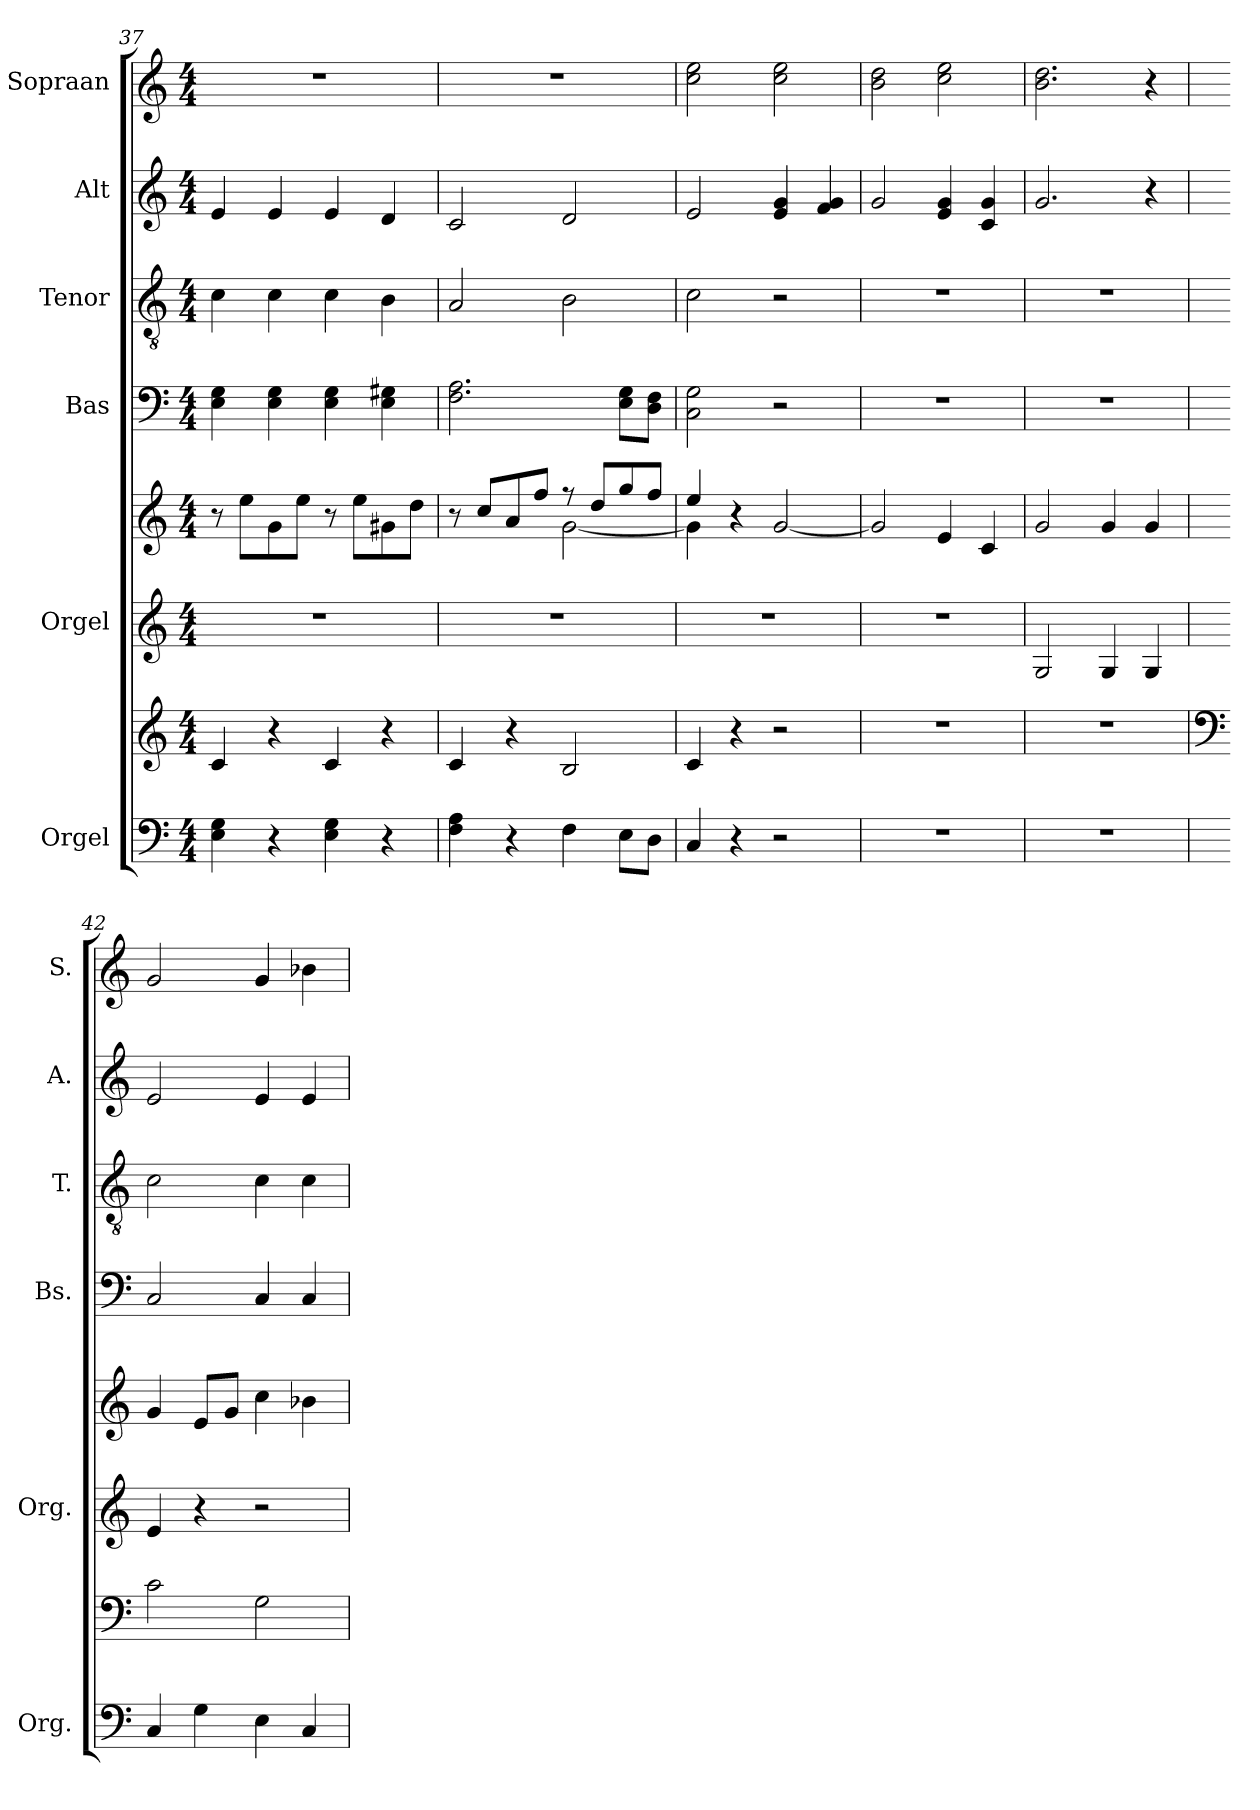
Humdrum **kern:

**kern	**kern	**kern	**kern	**kern	**kern	**kern	**kern
*part6	*part6	*part5	*part5	*part4	*part3	*part2	*part1
*staff8	*staff7	*staff6	*staff5	*staff4	*staff3	*staff2	*staff1
*I"Orgel	*	*I"Orgel	*	*I"Bas	*I"Tenor	*I"Alt	*I"Sopraan
*I'Org.	*	*I'Org.	*	*I'Bs.	*I'T.	*I'A.	*I'S.
!!LO:PB:g=z
*clefF4	*clefG2	*clefG2	*clefG2	*clefF4	*clefGv2	*clefG2	*clefG2
*k[]	*k[]	*k[]	*k[]	*k[]	*k[]	*k[]	*k[]
*M4/4	*M4/4	*M4/4	*M4/4	*M4/4	*M4/4	*M4/4	*M4/4
=37	=37	=37	=37	=37	=37	=37	=37
4E\ 4G\	4c/	1r	8r	4E\ 4G\	4c\	4e/	1r
.	.	.	8ee\L	.	.	.	.
4r	4r	.	8g\	4E\ 4G\	4c\	4e/	.
.	.	.	8ee\J	.	.	.	.
4E\ 4G\	4c/	.	8r	4E\ 4G\	4c\	4e/	.
.	.	.	8ee\L	.	.	.	.
4r	4r	.	8g#X\	4E\ 4G#X\	4B\	4d/	.
.	.	.	8dd\J	.	.	.	.
=38	=38	=38	=38	=38	=38	=38	=38
*	*	*	*^	*	*	*	*
4F\ 4A\	4c/	1r	8r	2ryy	2.F\ 2.A\	2A/	2c/	1r
.	.	.	8cc/L	.	.	.	.	.
4r	4r	.	8a/	.	.	.	.	.
.	.	.	8ff/J	.	.	.	.	.
4F\	2B/	.	8r	[2g\	.	2B\	2d/	.
.	.	.	8dd/L	.	.	.	.	.
8E\L	.	.	8gg/	.	8E\ 8G\L	.	.	.
8D\J	.	.	8ff/J	.	8D\ 8F\J	.	.	.
=39	=39	=39	=39	=39	=39	=39	=39	=39
4C/	4c/	1r	4ee/	4g\]	2C\ 2G\	2c\	2e/	2cc\ 2ee\
4r	4r	.	4r	2.ryy	.	.	.	.
2r	2r	.	[2g/	.	2r	2r	4e/ 4g/	2cc\ 2ee\
.	.	.	.	.	.	.	4f/ 4g/	.
*	*	*	*v	*v	*	*	*	*
=40	=40	=40	=40	=40	=40	=40	=40
1r	1r	1r	2g/]	1r	1r	2g/	2b\ 2dd\
.	.	.	4e/	.	.	4e/ 4g/	2cc\ 2ee\
.	.	.	4c/	.	.	4c/ 4g/	.
=41	=41	=41	=41	=41	=41	=41	=41
1r	1r	2G/	2g/	1r	1r	2.g/	2.b\ 2.dd\
.	.	4G/	4g/	.	.	.	.
.	.	4G/	4g/	.	.	4r	4r
=42	=42	=42	=42	=42	=42	=42	=42
*	*clefF4	*	*	*	*	*	*
4C/	2c\	4e/	4g/	2C/	2c\	2e/	2g/
4G\	.	4r	8e/L	.	.	.	.
.	.	.	8g/J	.	.	.	.
4E\	2G\	2r	4cc\	4C/	4c\	4e/	4g/
4C/	.	.	4b-X\	4C/	4c\	4e/	4b-X\
=	=	=	=	=	=	=	=
*-	*-	*-	*-	*-	*-	*-	*-
